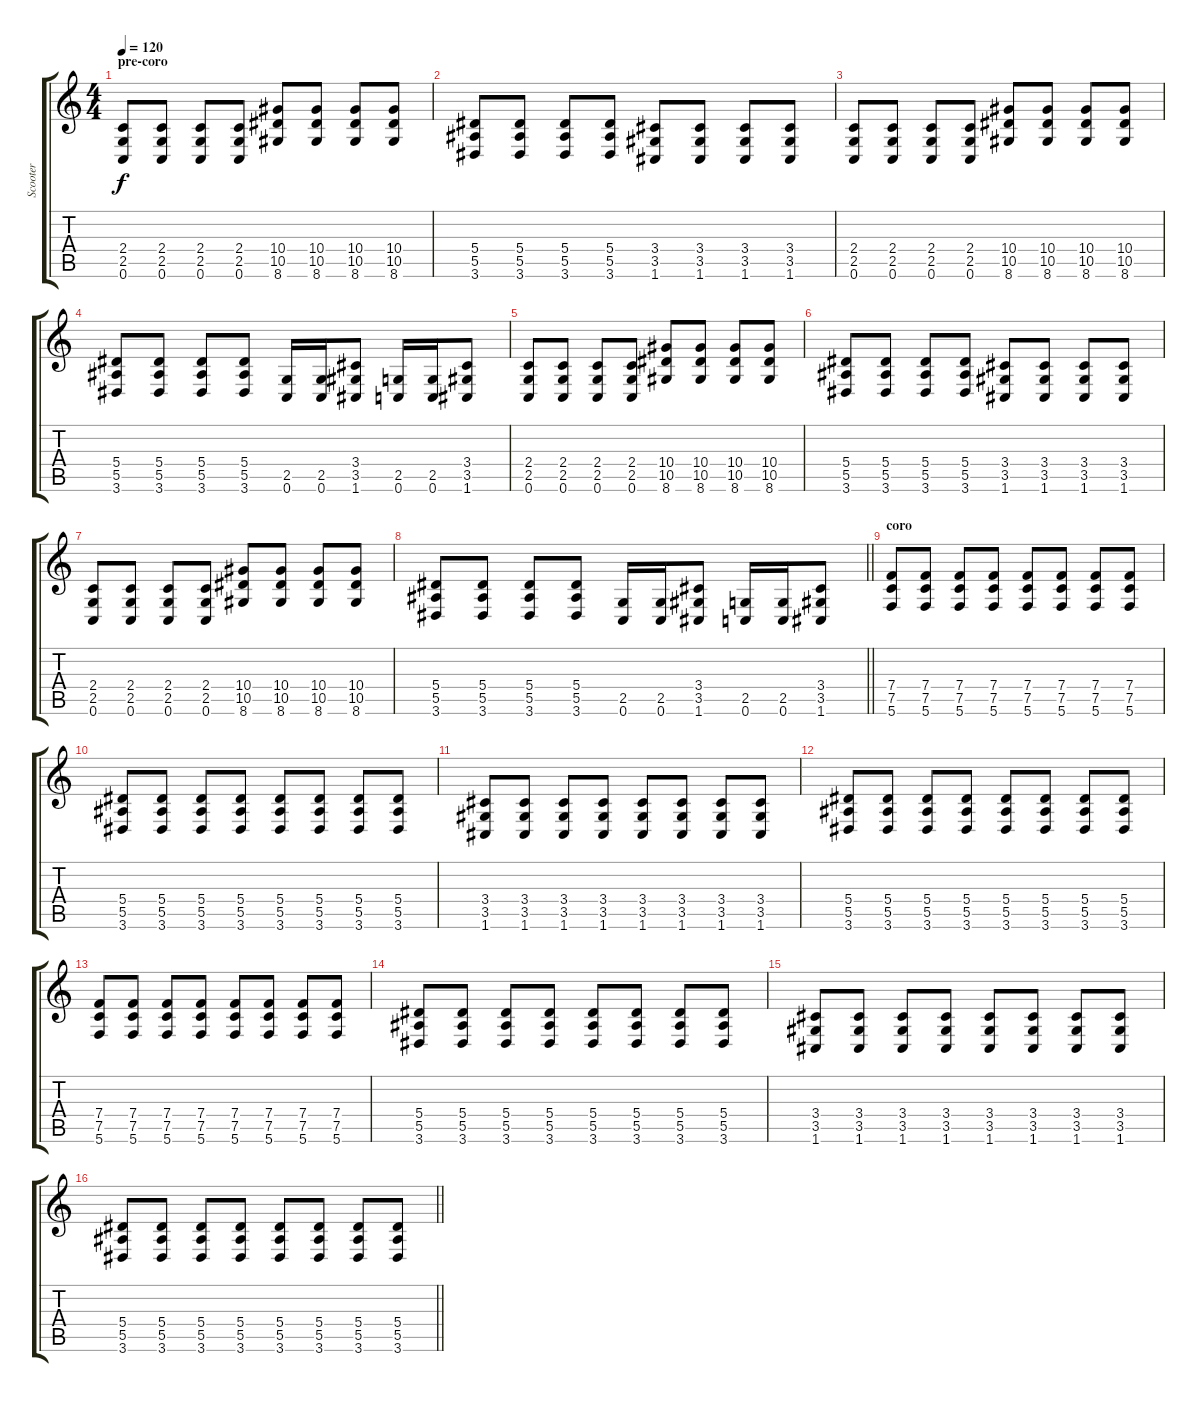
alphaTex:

\track ("Scooter" "Scooter") {instrument overdrivenguitar}
\staff {score tabs}
\tuning (C4 G3 Eb3 Bb2 F2 C2) {hide}
\ts (4 4)
\section ("" "pre-coro")
\tempo 120
\clef g2
\ks c
(2.4 2.5 0.6).8{dy f} (2.4 2.5 0.6).8 (2.4 2.5 0.6).8 (2.4 2.5 0.6).8 (10.4 10.5 8.6).8 (10.4 10.5 8.6).8 (10.4 10.5 8.6).8 (10.4 10.5 8.6).8 |
(5.4 5.5 3.6).8 (5.4 5.5 3.6).8 (5.4 5.5 3.6).8 (5.4 5.5 3.6).8 (3.4 3.5 1.6).8 (3.4 3.5 1.6).8 (3.4 3.5 1.6).8 (3.4 3.5 1.6).8 |
(2.4 2.5 0.6).8 (2.4 2.5 0.6).8 (2.4 2.5 0.6).8 (2.4 2.5 0.6).8 (10.4 10.5 8.6).8 (10.4 10.5 8.6).8 (10.4 10.5 8.6).8 (10.4 10.5 8.6).8 |
(5.4 5.5 3.6).8 (5.4 5.5 3.6).8 (5.4 5.5 3.6).8 (5.4 5.5 3.6).8 (2.5 0.6).16 (2.5 0.6).16 (3.4 3.5 1.6).8 (2.5 0.6).16 (2.5 0.6).16 (3.4 3.5 1.6).8 |
(2.4 2.5 0.6).8 (2.4 2.5 0.6).8 (2.4 2.5 0.6).8 (2.4 2.5 0.6).8 (10.4 10.5 8.6).8 (10.4 10.5 8.6).8 (10.4 10.5 8.6).8 (10.4 10.5 8.6).8 |
(5.4 5.5 3.6).8 (5.4 5.5 3.6).8 (5.4 5.5 3.6).8 (5.4 5.5 3.6).8 (3.4 3.5 1.6).8 (3.4 3.5 1.6).8 (3.4 3.5 1.6).8 (3.4 3.5 1.6).8 |
(2.4 2.5 0.6).8 (2.4 2.5 0.6).8 (2.4 2.5 0.6).8 (2.4 2.5 0.6).8 (10.4 10.5 8.6).8 (10.4 10.5 8.6).8 (10.4 10.5 8.6).8 (10.4 10.5 8.6).8 |
\barLineRight lightlight
(5.4 5.5 3.6).8 (5.4 5.5 3.6).8 (5.4 5.5 3.6).8 (5.4 5.5 3.6).8 (2.5 0.6).16 (2.5 0.6).16 (3.4 3.5 1.6).8 (2.5 0.6).16 (2.5 0.6).16 (3.4 3.5 1.6).8 |
\section ("" "coro")
(7.4 7.5 5.6).8 (7.4 7.5 5.6).8 (7.4 7.5 5.6).8 (7.4 7.5 5.6).8 (7.4 7.5 5.6).8 (7.4 7.5 5.6).8 (7.4 7.5 5.6).8 (7.4 7.5 5.6).8 |
(5.4 5.5 3.6).8 (5.4 5.5 3.6).8 (5.4 5.5 3.6).8 (5.4 5.5 3.6).8 (5.4 5.5 3.6).8 (5.4 5.5 3.6).8 (5.4 5.5 3.6).8 (5.4 5.5 3.6).8 |
(3.4 3.5 1.6).8 (3.4 3.5 1.6).8 (3.4 3.5 1.6).8 (3.4 3.5 1.6).8 (3.4 3.5 1.6).8 (3.4 3.5 1.6).8 (3.4 3.5 1.6).8 (3.4 3.5 1.6).8 |
(5.4 5.5 3.6).8 (5.4 5.5 3.6).8 (5.4 5.5 3.6).8 (5.4 5.5 3.6).8 (5.4 5.5 3.6).8 (5.4 5.5 3.6).8 (5.4 5.5 3.6).8 (5.4 5.5 3.6).8 |
(7.4 7.5 5.6).8 (7.4 7.5 5.6).8 (7.4 7.5 5.6).8 (7.4 7.5 5.6).8 (7.4 7.5 5.6).8 (7.4 7.5 5.6).8 (7.4 7.5 5.6).8 (7.4 7.5 5.6).8 |
(5.4 5.5 3.6).8 (5.4 5.5 3.6).8 (5.4 5.5 3.6).8 (5.4 5.5 3.6).8 (5.4 5.5 3.6).8 (5.4 5.5 3.6).8 (5.4 5.5 3.6).8 (5.4 5.5 3.6).8 |
(3.4 3.5 1.6).8 (3.4 3.5 1.6).8 (3.4 3.5 1.6).8 (3.4 3.5 1.6).8 (3.4 3.5 1.6).8 (3.4 3.5 1.6).8 (3.4 3.5 1.6).8 (3.4 3.5 1.6).8 |
\barLineRight lightlight
(5.4 5.5 3.6).8 (5.4 5.5 3.6).8 (5.4 5.5 3.6).8 (5.4 5.5 3.6).8 (5.4 5.5 3.6).8 (5.4 5.5 3.6).8 (5.4 5.5 3.6).8 (5.4 5.5 3.6).8
